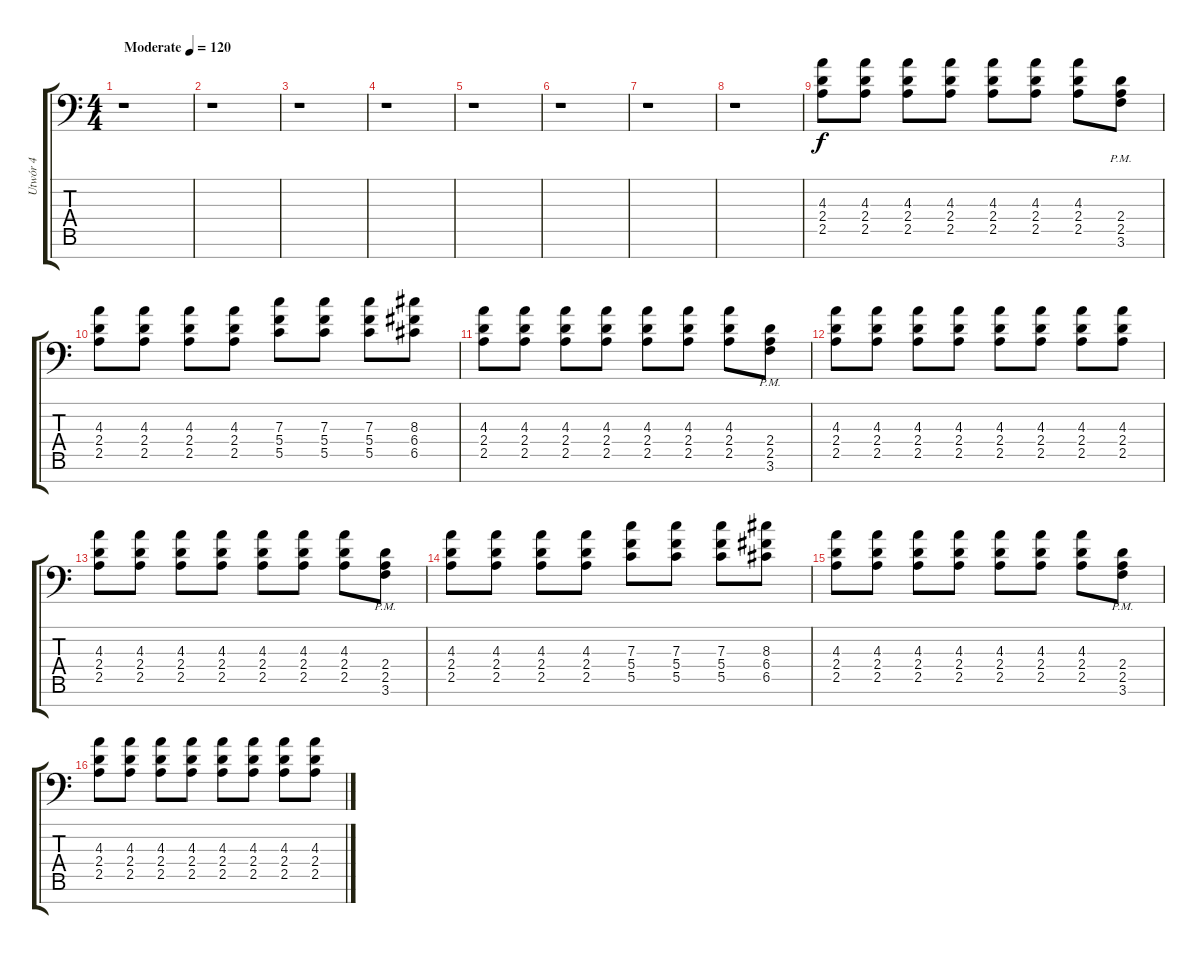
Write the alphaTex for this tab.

\track ("Utwór 4" "Utwór 4") {mute instrument overdrivenguitar}
\staff {score tabs}
\tuning (D4 A3 F3 C3 G2 D2 A1) {hide}
\ts (4 4)
\tempo (120 "Moderate")
\clef f4
\ks c
r.1{dy f instrument overdrivenguitar} |
r.1 |
r.1 |
r.1 |
r.1 |
r.1 |
r.1 |
r.1 |
(4.3 2.4 2.5).8 (4.3 2.4 2.5).8 (4.3 2.4 2.5).8 (4.3 2.4 2.5).8 (4.3 2.4 2.5).8 (4.3 2.4 2.5).8 (4.3 2.4 2.5).8 (2.4 2.5 3.6{pm}).8 |
(4.3 2.4 2.5).8 (4.3 2.4 2.5).8 (4.3 2.4 2.5).8 (4.3 2.4 2.5).8 (7.3 5.4 5.5).8 (7.3 5.4 5.5).8 (7.3 5.4 5.5).8 (8.3 6.4 6.5).8 |
(4.3 2.4 2.5).8 (4.3 2.4 2.5).8 (4.3 2.4 2.5).8 (4.3 2.4 2.5).8 (4.3 2.4 2.5).8 (4.3 2.4 2.5).8 (4.3 2.4 2.5).8 (2.4 2.5 3.6{pm}).8 |
(4.3 2.4 2.5).8 (4.3 2.4 2.5).8 (4.3 2.4 2.5).8 (4.3 2.4 2.5).8 (4.3 2.4 2.5).8 (4.3 2.4 2.5).8 (4.3 2.4 2.5).8 (4.3 2.4 2.5).8 |
(4.3 2.4 2.5).8 (4.3 2.4 2.5).8 (4.3 2.4 2.5).8 (4.3 2.4 2.5).8 (4.3 2.4 2.5).8 (4.3 2.4 2.5).8 (4.3 2.4 2.5).8 (2.4 2.5 3.6{pm}).8 |
(4.3 2.4 2.5).8 (4.3 2.4 2.5).8 (4.3 2.4 2.5).8 (4.3 2.4 2.5).8 (7.3 5.4 5.5).8 (7.3 5.4 5.5).8 (7.3 5.4 5.5).8 (8.3 6.4 6.5).8 |
(4.3 2.4 2.5).8 (4.3 2.4 2.5).8 (4.3 2.4 2.5).8 (4.3 2.4 2.5).8 (4.3 2.4 2.5).8 (4.3 2.4 2.5).8 (4.3 2.4 2.5).8 (2.4 2.5 3.6{pm}).8 |
(4.3 2.4 2.5).8 (4.3 2.4 2.5).8 (4.3 2.4 2.5).8 (4.3 2.4 2.5).8 (4.3 2.4 2.5).8 (4.3 2.4 2.5).8 (4.3 2.4 2.5).8 (4.3 2.4 2.5).8
